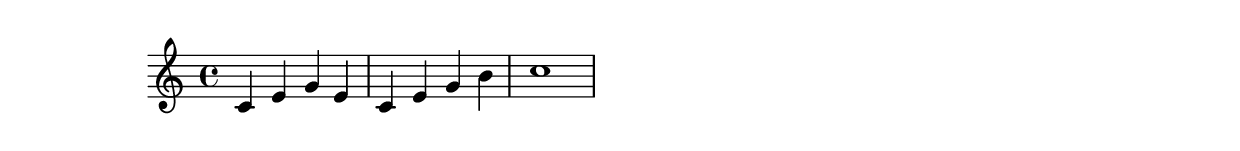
\version "2.24.0"
\layout {
  clip-regions
  = #(list
      (cons
       (make-rhythmic-location 1 1 4)
       (make-rhythmic-location 2 2 4)))
}

\relative {
    c' e g e
    c e g b
    c1
}